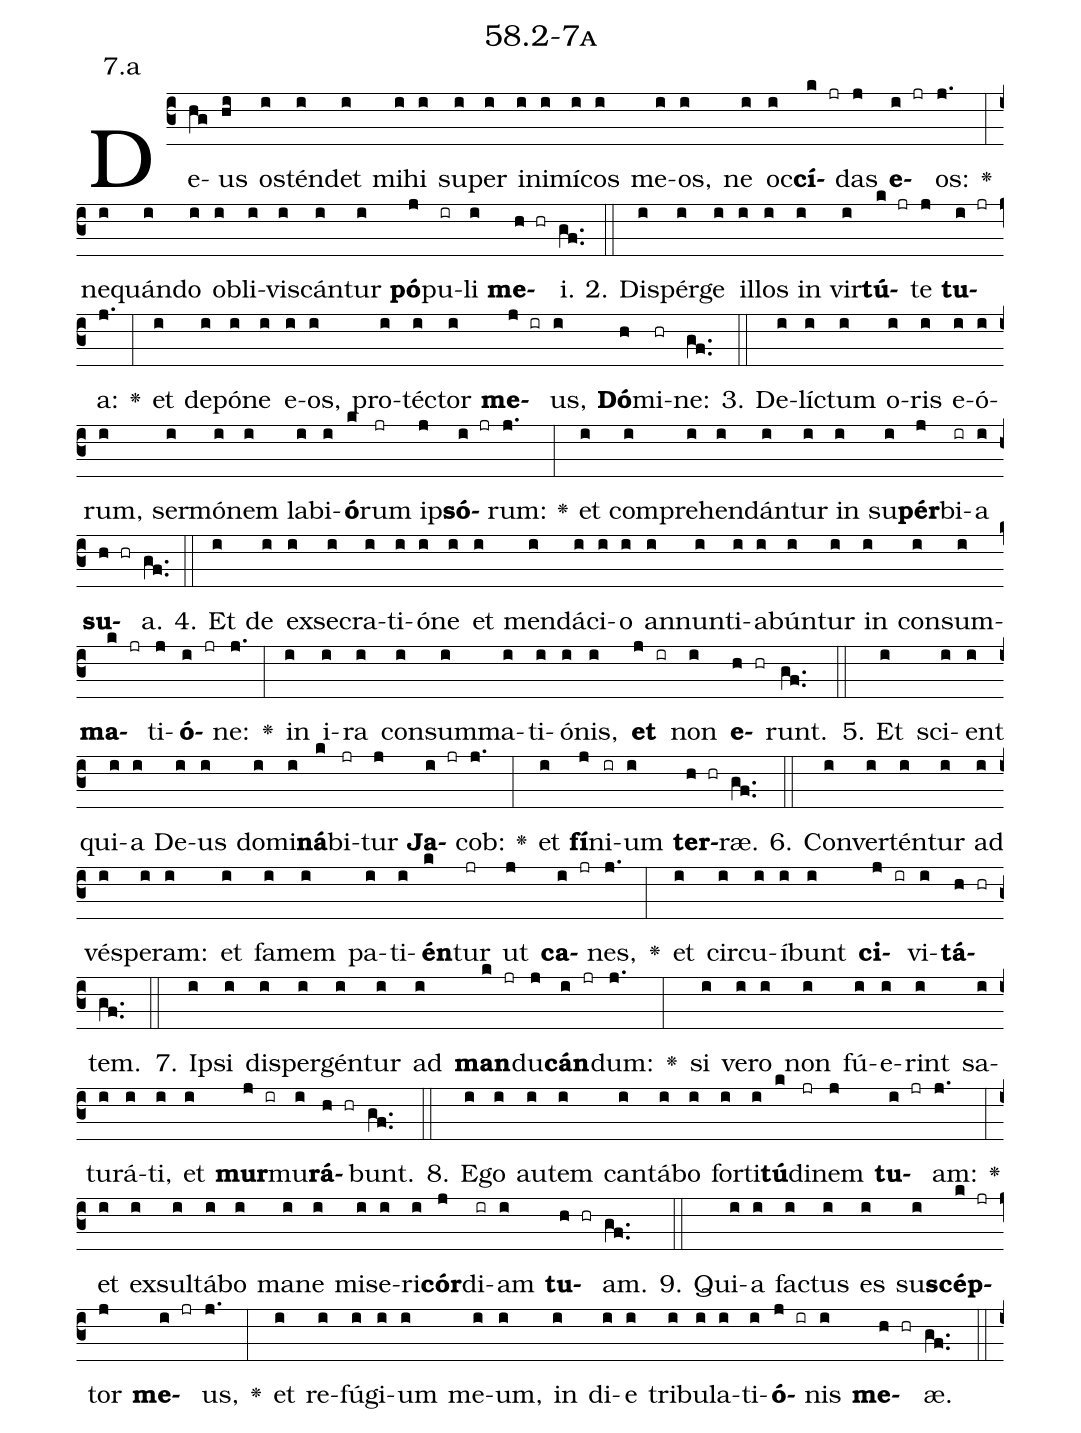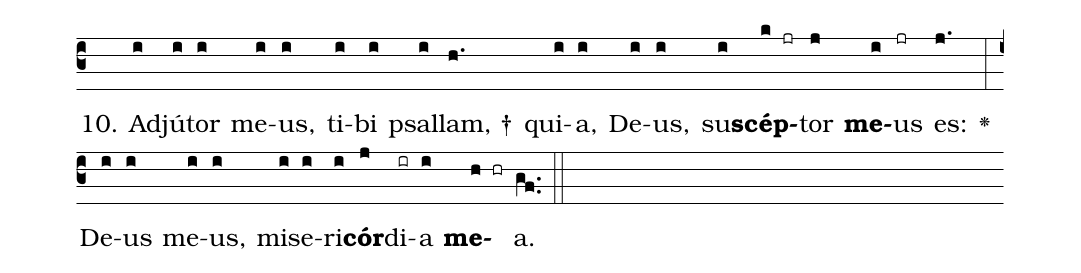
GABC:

name: 58.2-7a;
annotation: 7.a;
%%
(c3)De(hg)us(hi) os(i)tén(i)det(i) mi(i)hi(i) su(i)per(i) in(i)i(i)mí(i)cos(i) me(i)os,(i) ne(i) oc(i)<b>cí</b>(k jr)das(j) <b>e</b>(i jr)os:(j.) <v>\greheightstar</v>(:) ne(i)quán(i)do(i) ob(i)li(i)vis(i)cán(i)tur(i) <b>pó</b>(j)pu(ir)li(i) <b>me</b>(h hr)i.(gf..) (::)
2. Di(i)spér(i)ge(i) il(i)los(i) in(i) vir(i)<b>tú</b>(k jr)te(j) <b>tu</b>(i jr)a:(j.) <v>\greheightstar</v>(:) et(i) de(i)pó(i)ne(i) e(i)os,(i) pro(i)téc(i)tor(i) <b>me</b>(j ir)us,(i) <b>Dó</b>(h)mi(hr)ne:(gf..) (::)
3. De(i)líc(i)tum(i) o(i)ris(i) e(i)ó(i)rum,(i) ser(i)mó(i)nem(i) la(i)bi(i)<b>ó</b>(k)rum(jr) ip(j)<b>só</b>(i jr)rum:(j.) <v>\greheightstar</v>(:) et(i) com(i)pre(i)hen(i)dán(i)tur(i) in(i) su(i)<b>pér</b>(j)bi(ir)a(i) <b>su</b>(h hr)a.(gf..) (::)
4. Et(i) de(i) ex(i)se(i)cra(i)ti(i)ó(i)ne(i) et(i) men(i)dá(i)ci(i)o(i) an(i)nun(i)ti(i)a(i)bún(i)tur(i) in(i) con(i)sum(i)<b>ma</b>(k jr)ti(j)<b>ó</b>(i jr)ne:(j.) <v>\greheightstar</v>(:) in(i) i(i)ra(i) con(i)sum(i)ma(i)ti(i)ó(i)nis,(i) <b>et</b>(j ir) non(i) <b>e</b>(h hr)runt.(gf..) (::)
5. Et(i) sci(i)ent(i) qui(i)a(i) De(i)us(i) do(i)mi(i)<b>ná</b>(k)bi(jr)tur(j) <b>Ja</b>(i jr)cob:(j.) <v>\greheightstar</v>(:) et(i) <b>fí</b>(j)ni(ir)um(i) <b>ter</b>(h hr)ræ.(gf..) (::)
6. Con(i)ver(i)tén(i)tur(i) ad(i) vés(i)pe(i)ram:(i) et(i) fa(i)mem(i) pa(i)ti(i)<b>én</b>(k)tur(jr) ut(j) <b>ca</b>(i jr)nes,(j.) <v>\greheightstar</v>(:) et(i) cir(i)cu(i)í(i)bunt(i) <b>ci</b>(j ir)vi(i)<b>tá</b>(h hr)tem.(gf..) (::)
7. Ip(i)si(i) di(i)sper(i)gén(i)tur(i) ad(i) <b>man</b>(k jr)du(j)<b>cán</b>(i jr)dum:(j.) <v>\greheightstar</v>(:) si(i) ve(i)ro(i) non(i) fú(i)e(i)rint(i) sa(i)tu(i)rá(i)ti,(i) et(i) <b>mur</b>(j ir)mu(i)<b>rá</b>(h hr)bunt.(gf..) (::)
8. E(i)go(i) au(i)tem(i) can(i)tá(i)bo(i) for(i)ti(i)<b>tú</b>(k)di(jr)nem(j) <b>tu</b>(i jr)am:(j.) <v>\greheightstar</v>(:) et(i) ex(i)sul(i)tá(i)bo(i) ma(i)ne(i) mi(i)se(i)ri(i)<b>cór</b>(j)di(ir)am(i) <b>tu</b>(h hr)am.(gf..) (::)
9. Qui(i)a(i) fac(i)tus(i) es(i) su(i)<b>scép</b>(k jr)tor(j) <b>me</b>(i jr)us,(j.) <v>\greheightstar</v>(:) et(i) re(i)fú(i)gi(i)um(i) me(i)um,(i) in(i) di(i)e(i) tri(i)bu(i)la(i)ti(i)<b>ó</b>(j ir)nis(i) <b>me</b>(h hr)æ.(gf..) (::)
10. Ad(i)jú(i)tor(i) me(i)us,(i) ti(i)bi(i) psal(i)lam, †(h.) qui(i)a,(i) De(i)us,(i) su(i)<b>scép</b>(k jr)tor(j) <b>me</b>(i)us(jr) es:(j.) <v>\greheightstar</v>(:) De(i)us(i) me(i)us,(i) mi(i)se(i)ri(i)<b>cór</b>(j)di(ir)a(i) <b>me</b>(h hr)a.(gf..) (::)
